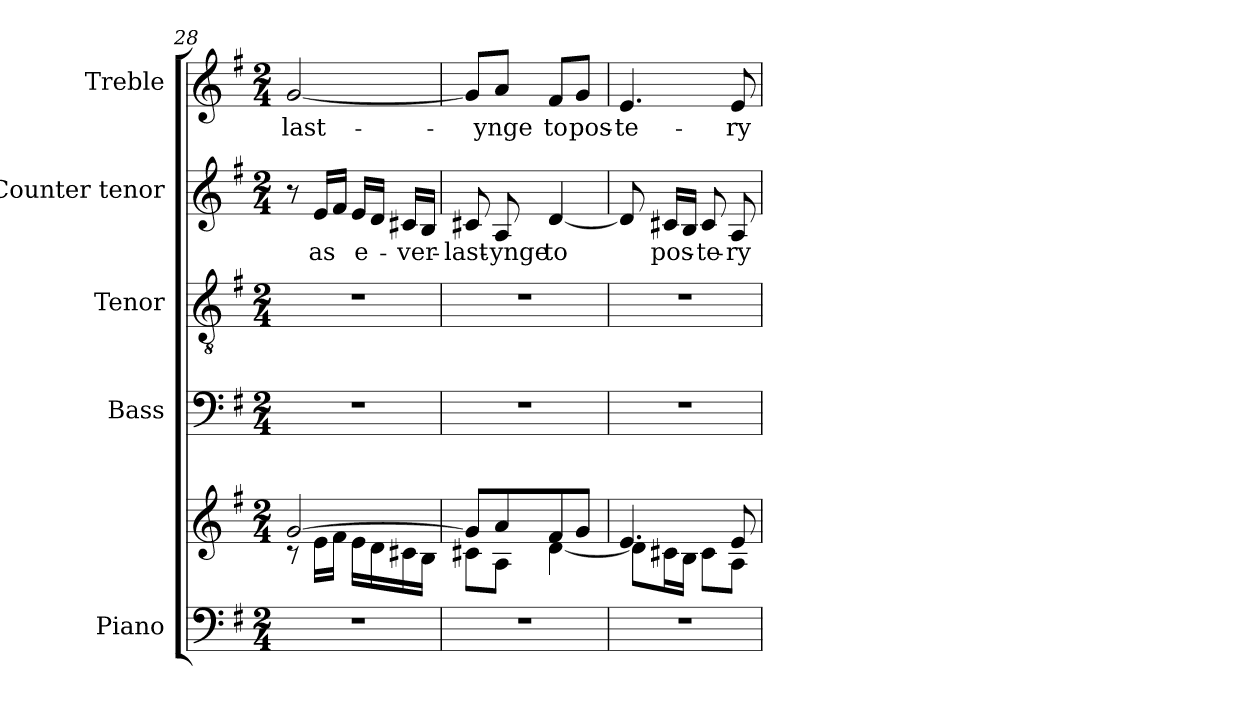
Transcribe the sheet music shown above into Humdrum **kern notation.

**kern	**kern	**kern	**kern	**kern	**text	**kern	**text
*part5	*part5	*part4	*part3	*part2	*part2	*part1	*part1
*staff6	*staff5	*staff4	*staff3	*staff2	*staff2	*staff1	*staff1
*I"Piano	*	*I"Bass	*I"Tenor	*I"Counter tenor	*	*I"Treble	*
*I'Pno.	*	*I'B.	*I'T.	*	*	*	*
!!LO:LB:g=z
*clefF4	*clefG2	*clefF4	*clefGv2	*clefG2	*	*clefG2	*
*	*	*	*ITrd7c12	*	*	*	*
*k[f#]	*k[f#]	*k[f#]	*k[f#]	*k[f#]	*	*k[f#]	*
*G:	*G:	*G:	*G:	*G:	*	*G:	*
*M2/4	*M2/4	*M2/4	*M2/4	*M2/4	*	*M2/4	*
=28	=28	=28	=28	=28	=28	=28	=28
!LO:N:vis=1	!	!LO:N:vis=1	!LO:N:vis=1	!	!	!	!
*	*^	*	*	*	*	*	*
!	!	!	!	!	!	!	!	!LO:LY:b:color=#000000
2r	[2gi/	8r	2r	2r	8r	.	[2gi/	-last-
!	!	!	!	!	!	!LO:LY:b:color=#000000	!	!
.	.	16ei\LL	.	.	16ei/LL	as	.	.
.	.	16f#i\JJ	.	.	16f#i/JJ	.	.	.
!	!	!	!	!	!	!LO:LY:b:color=#000000	!	!
.	.	16ei\LL	.	.	16ei/LL	e-	.	.
.	.	16di\	.	.	16di/JJ	.	.	.
!	!	!	!	!	!	!LO:LY:b:color=#000000	!	!
.	.	16c#Xi\	.	.	16c#Xi/LL	-ver-	.	.
.	.	16Bi\JJ	.	.	16Bi/JJ	.	.	.
=29	=29	=29	=29	=29	=29	=29	=29	=29
!LO:N:vis=1	!	!	!LO:N:vis=1	!LO:N:vis=1	!	!	!	!
!	!	!	!	!	!	!LO:LY:b:color=#000000	!	!
2r	8gi/L]	8c#Xi\L	2r	2r	8c#Xi/	-last-	8gi/L]	.
!	!	!	!	!	!	!LO:LY:b:color=#000000	!	!
!	!	!	!	!	!	!	!	!LO:LY:b:color=#000000
.	8ai/	8Ai\J	.	.	8Ai/	-ynge	8ai/J	-ynge
!	!	!	!	!	!	!LO:LY:b:color=#000000	!	!
!	!	!	!	!	!	!	!	!LO:LY:b:color=#000000
.	8f#i/	[4di\	.	.	[4di/	to	8f#i/L	to
!	!	!	!	!	!	!	!	!LO:LY:b:color=#000000
.	8gi/J	.	.	.	.	.	8gi/J	pos-
=30	=30	=30	=30	=30	=30	=30	=30	=30
!LO:N:vis=1	!	!	!LO:N:vis=1	!LO:N:vis=1	!	!	!	!
!	!	!	!	!	!	!	!	!LO:LY:b:color=#000000
2r	4.ei/	8di\L]	2r	2r	8di/]	.	4.ei/	-te-
!	!	!	!	!	!	!LO:LY:b:color=#000000	!	!
.	.	16c#Xi\L	.	.	16c#Xi/LL	pos-	.	.
.	.	16Bi\JJ	.	.	16Bi/JJ	.	.	.
!	!	!	!	!	!	!LO:LY:b:color=#000000	!	!
.	.	8c#i\L	.	.	8c#i/	-te-	.	.
!	!	!	!	!	!	!LO:LY:b:color=#000000	!	!
!	!	!	!	!	!	!	!	!LO:LY:b:color=#000000
.	8ei/	8Ai\J	.	.	8Ai/	-ry-	8ei/	-ry-
*	*v	*v	*	*	*	*	*	*
=	=	=	=	=	=	=	=
*-	*-	*-	*-	*-	*-	*-	*-
